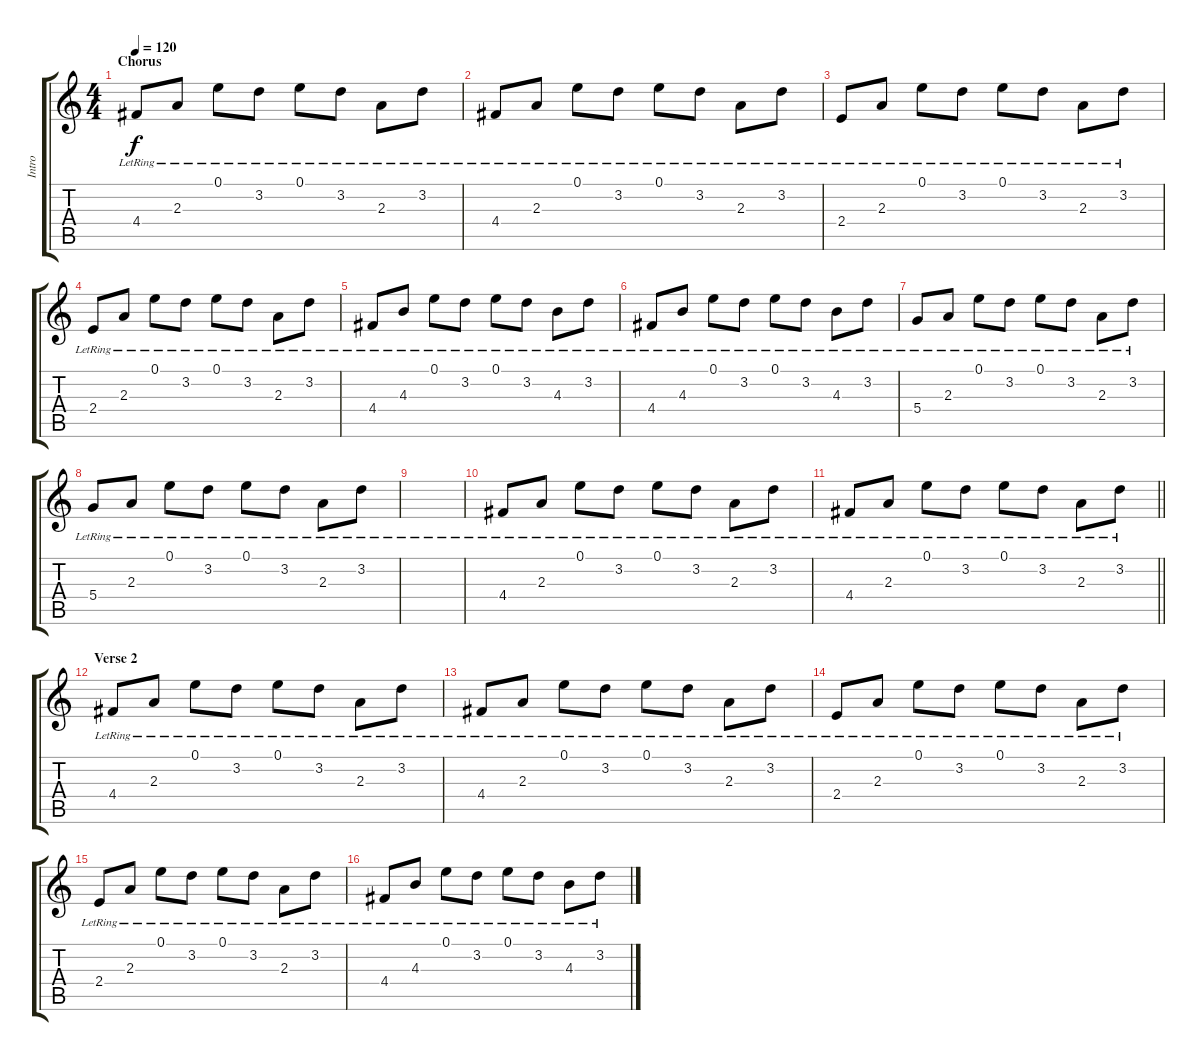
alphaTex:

\track ("Intro" "Intro") {instrument acousticguitarnylon}
\staff {score tabs}
\tuning (E4 B3 G3 D3 A2 E2) {hide}
\ts (4 4)
\section ("" "Chorus")
\tempo 120
\clef g2
\ks c
4.4{lr}.8{dy f} 2.3{lr}.8 0.1{lr}.8 3.2{lr}.8 0.1{lr}.8 3.2{lr}.8 2.3{lr}.8 3.2{lr}.8 |
4.4{lr}.8 2.3{lr}.8 0.1{lr}.8 3.2{lr}.8 0.1{lr}.8 3.2{lr}.8 2.3{lr}.8 3.2{lr}.8 |
2.4{lr}.8 2.3{lr}.8 0.1{lr}.8 3.2{lr}.8 0.1{lr}.8 3.2{lr}.8 2.3{lr}.8 3.2{lr}.8 |
2.4{lr}.8 2.3{lr}.8 0.1{lr}.8 3.2{lr}.8 0.1{lr}.8 3.2{lr}.8 2.3{lr}.8 3.2{lr}.8 |
4.4{lr}.8 4.3{lr}.8 0.1{lr}.8 3.2{lr}.8 0.1{lr}.8 3.2{lr}.8 4.3{lr}.8 3.2{lr}.8 |
4.4{lr}.8 4.3{lr}.8 0.1{lr}.8 3.2{lr}.8 0.1{lr}.8 3.2{lr}.8 4.3{lr}.8 3.2{lr}.8 |
5.4{lr}.8 2.3{lr}.8 0.1{lr}.8 3.2{lr}.8 0.1{lr}.8 3.2{lr}.8 2.3{lr}.8 3.2{lr}.8 |
5.4{lr}.8 2.3{lr}.8 0.1{lr}.8 3.2{lr}.8 0.1{lr}.8 3.2{lr}.8 2.3{lr}.8 3.2{lr}.8 |
|
4.4{lr}.8 2.3{lr}.8 0.1{lr}.8 3.2{lr}.8 0.1{lr}.8 3.2{lr}.8 2.3{lr}.8 3.2{lr}.8 |
\barLineRight lightlight
4.4{lr}.8 2.3{lr}.8 0.1{lr}.8 3.2{lr}.8 0.1{lr}.8 3.2{lr}.8 2.3{lr}.8 3.2{lr}.8 |
\section ("" "Verse 2")
4.4{lr}.8 2.3{lr}.8 0.1{lr}.8 3.2{lr}.8 0.1{lr}.8 3.2{lr}.8 2.3{lr}.8 3.2{lr}.8 |
4.4{lr}.8 2.3{lr}.8 0.1{lr}.8 3.2{lr}.8 0.1{lr}.8 3.2{lr}.8 2.3{lr}.8 3.2{lr}.8 |
2.4{lr}.8 2.3{lr}.8 0.1{lr}.8 3.2{lr}.8 0.1{lr}.8 3.2{lr}.8 2.3{lr}.8 3.2{lr}.8 |
2.4{lr}.8 2.3{lr}.8 0.1{lr}.8 3.2{lr}.8 0.1{lr}.8 3.2{lr}.8 2.3{lr}.8 3.2{lr}.8 |
4.4{lr}.8 4.3{lr}.8 0.1{lr}.8 3.2{lr}.8 0.1{lr}.8 3.2{lr}.8 4.3{lr}.8 3.2{lr}.8
